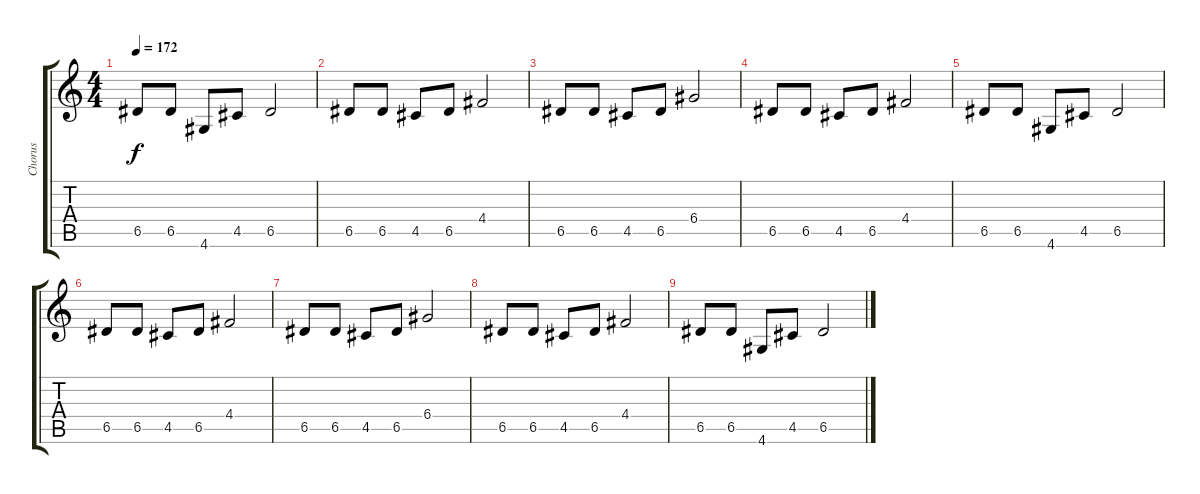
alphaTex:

\track ("Chorus" "Chorus") {instrument acousticguitarsteel}
\staff {score tabs}
\tuning (E4 B3 G3 D3 A2 E2) {hide}
\ts (4 4)
\tempo 172
\clef g2
\ks c
6.5.8{dy f} 6.5.8 4.6.8 4.5.8 6.5.2 |
6.5.8 6.5.8 4.5.8 6.5.8 4.4.2 |
6.5.8 6.5.8 4.5.8 6.5.8 6.4.2 |
6.5.8 6.5.8 4.5.8 6.5.8 4.4.2 |
6.5.8 6.5.8 4.6.8 4.5.8 6.5.2 |
6.5.8 6.5.8 4.5.8 6.5.8 4.4.2 |
6.5.8 6.5.8 4.5.8 6.5.8 6.4.2 |
6.5.8 6.5.8 4.5.8 6.5.8 4.4.2 |
6.5.8 6.5.8 4.6.8 4.5.8 6.5.2
